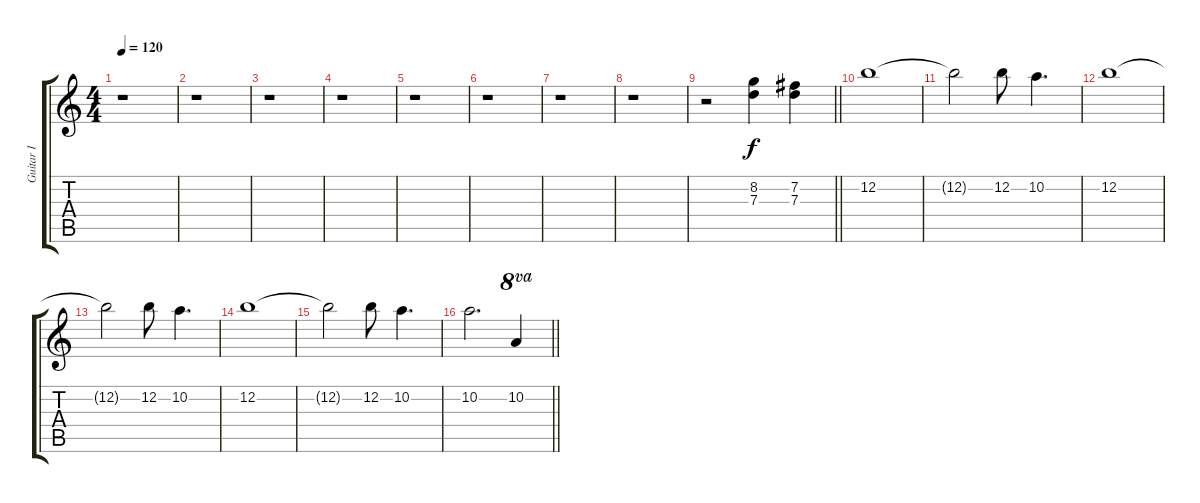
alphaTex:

\track ("Guitar I" "Guitar I") {instrument distortionguitar}
\staff {score tabs}
\tuning (E4 B3 G3 D3 A2 E2) {hide}
\ts (4 4)
\tempo 120
\clef g2
\ks c
r.1{dy f} |
r.1 |
r.1 |
r.1 |
r.1 |
r.1 |
r.1 |
r.1 |
\barLineRight lightlight
r.2 (8.2 7.3).4 (7.2 7.3).4 |
12.2.1 |
12.2{t}.2 12.2.8 10.2.4{d} |
12.2.1 |
12.2{t}.2 12.2.8 10.2.4{d} |
12.2.1 |
12.2{t}.2 12.2.8 10.2.4{d} |
\barLineRight lightlight
10.2.2{d} 10.2.4{ot 8va}
